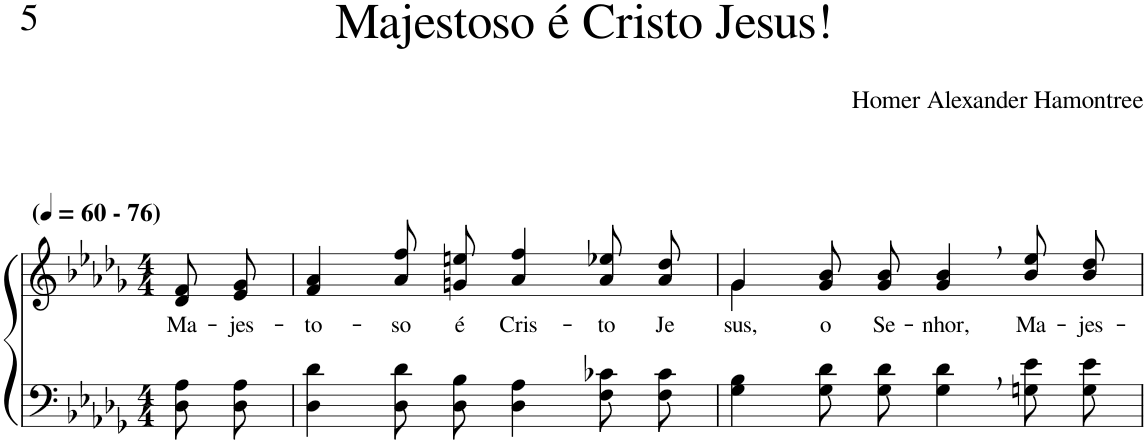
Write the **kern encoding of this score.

**kern	**kern	**text
*part2	*part1	*part1
*staff2	*staff1	*staff1
*I"Parte III e IV	*I"Parte I e II	*
*clefF4	*clefG2	*
*Trd2c3	*Trd2c3	*
*k[b-e-a-d-g-]	*k[b-e-a-d-g-]	*
*M4/4	*M4/4	*
*MM60	*MM60	*
=1	=1	=1
!	!LO:TX:a:B:t=(	!
!	!LO:TX:a:B:t=- 76)	!
!	!	!LO:LY:b
8D-\ 8A-\L	8d-/ 8f/L	Ma-
!	!	!LO:LY:b
8D-\ 8A-\J	8e-/ 8g-/J	-jes-
=2	=2	=2
!	!	!LO:LY:b
4D-\ 4d-\	4f/ 4a-/	-to-
!	!	!LO:LY:b
8D-\ 8d-\L	8a-\ 8ff\L	-so
!	!	!LO:LY:b
8D-\ 8B-\J	8gn\ 8een\J	é
!	!	!LO:LY:b
4D-\ 4A-\	4a-/ 4ff/	Cris-
!	!	!LO:LY:b
8F\ 8c-X\L	8a-\ 8ee-X\L	-to
!	!	!LO:LY:b
8F\ 8c-\J	8a-\ 8dd-\J	Je-
=3	=3	=3
*	*^	*
!	!	!	!LO:LY:b
4G-\ 4B-\	4g-/	4g-\	-sus,
!	!	!	!LO:LY:b
8G-\ 8d-\L	8g-/ 8b-/L	2.ryy	o
!	!	!	!LO:LY:b
8G-\ 8d-\J	8g-/ 8b-/J	.	Se-
!	!	!	!LO:LY:b
4G-\, 4d-\,	4g-/, 4b-/,	.	-nhor,
!	!	!	!LO:LY:b
8Gn\ 8e-\L	8b-\ 8ee-\L	.	Ma-
!	!	!	!LO:LY:b
8G\ 8e-\J	8b-\ 8dd-\J	.	-jes-
*	*v	*v	*
=	=	=
*-	*-	*-
